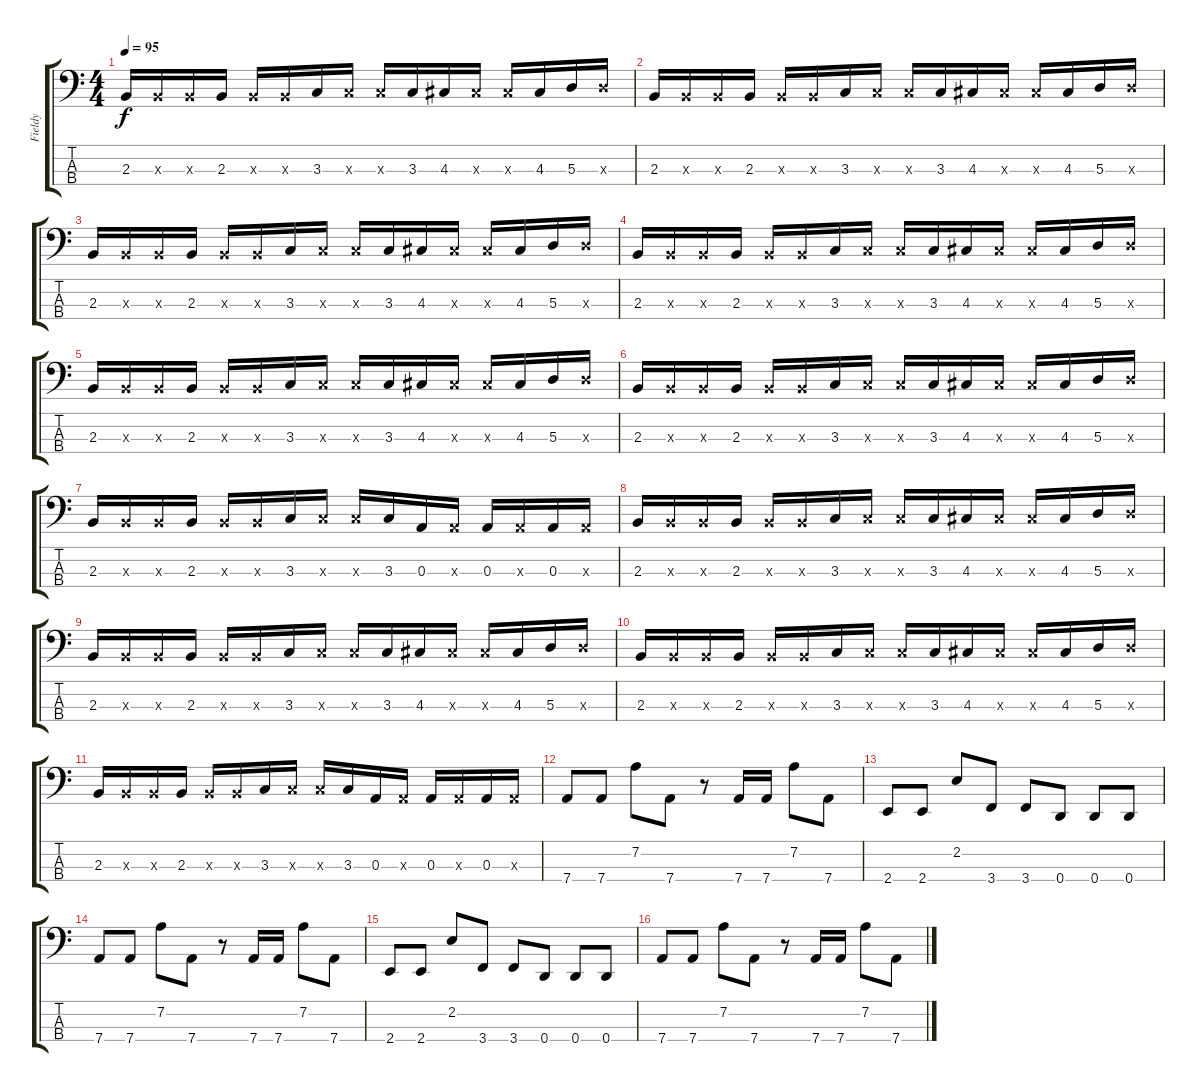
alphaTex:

\track ("Fieldy" "Fieldy") {instrument slapbass2}
\staff {score tabs}
\tuning (G2 D2 A1 D1) {hide}
\ts (4 4)
\tempo 95
\clef f4
\ks c
2.3.16{dy f} 2.3{x}.16 2.3{x}.16 2.3.16 2.3{x}.16 2.3{x}.16 3.3.16 3.3{x}.16 3.3{x}.16 3.3.16 4.3.16 4.3{x}.16 4.3{x}.16 4.3.16 5.3.16 5.3{x}.16 |
2.3.16 2.3{x}.16 2.3{x}.16 2.3.16 2.3{x}.16 2.3{x}.16 3.3.16 3.3{x}.16 3.3{x}.16 3.3.16 4.3.16 4.3{x}.16 4.3{x}.16 4.3.16 5.3.16 5.3{x}.16 |
2.3.16 2.3{x}.16 2.3{x}.16 2.3.16 2.3{x}.16 2.3{x}.16 3.3.16 3.3{x}.16 3.3{x}.16 3.3.16 4.3.16 4.3{x}.16 4.3{x}.16 4.3.16 5.3.16 5.3{x}.16 |
2.3.16 2.3{x}.16 2.3{x}.16 2.3.16 2.3{x}.16 2.3{x}.16 3.3.16 3.3{x}.16 3.3{x}.16 3.3.16 4.3.16 4.3{x}.16 4.3{x}.16 4.3.16 5.3.16 5.3{x}.16 |
2.3.16 2.3{x}.16 2.3{x}.16 2.3.16 2.3{x}.16 2.3{x}.16 3.3.16 3.3{x}.16 3.3{x}.16 3.3.16 4.3.16 4.3{x}.16 4.3{x}.16 4.3.16 5.3.16 5.3{x}.16 |
2.3.16 2.3{x}.16 2.3{x}.16 2.3.16 2.3{x}.16 2.3{x}.16 3.3.16 3.3{x}.16 3.3{x}.16 3.3.16 4.3.16 4.3{x}.16 4.3{x}.16 4.3.16 5.3.16 5.3{x}.16 |
2.3.16 2.3{x}.16 2.3{x}.16 2.3.16 2.3{x}.16 2.3{x}.16 3.3.16 3.3{x}.16 3.3{x}.16 3.3.16 0.3.16 0.3{x}.16 0.3.16 0.3{x}.16 0.3.16 0.3{x}.16 |
2.3.16 2.3{x}.16 2.3{x}.16 2.3.16 2.3{x}.16 2.3{x}.16 3.3.16 3.3{x}.16 3.3{x}.16 3.3.16 4.3.16 4.3{x}.16 4.3{x}.16 4.3.16 5.3.16 5.3{x}.16 |
2.3.16 2.3{x}.16 2.3{x}.16 2.3.16 2.3{x}.16 2.3{x}.16 3.3.16 3.3{x}.16 3.3{x}.16 3.3.16 4.3.16 4.3{x}.16 4.3{x}.16 4.3.16 5.3.16 5.3{x}.16 |
2.3.16 2.3{x}.16 2.3{x}.16 2.3.16 2.3{x}.16 2.3{x}.16 3.3.16 3.3{x}.16 3.3{x}.16 3.3.16 4.3.16 4.3{x}.16 4.3{x}.16 4.3.16 5.3.16 5.3{x}.16 |
2.3.16 2.3{x}.16 2.3{x}.16 2.3.16 2.3{x}.16 2.3{x}.16 3.3.16 3.3{x}.16 3.3{x}.16 3.3.16 0.3.16 0.3{x}.16 0.3.16 0.3{x}.16 0.3.16 0.3{x}.16 |
7.4.8 7.4.8 7.2.8 7.4.8 r.8 7.4.16 7.4.16 7.2.8 7.4.8 |
2.4.8 2.4.8 2.2.8 3.4.8 3.4.8 0.4.8 0.4.8 0.4.8 |
7.4.8 7.4.8 7.2.8 7.4.8 r.8 7.4.16 7.4.16 7.2.8 7.4.8 |
2.4.8 2.4.8 2.2.8 3.4.8 3.4.8 0.4.8 0.4.8 0.4.8 |
7.4.8 7.4.8 7.2.8 7.4.8 r.8 7.4.16 7.4.16 7.2.8 7.4.8
